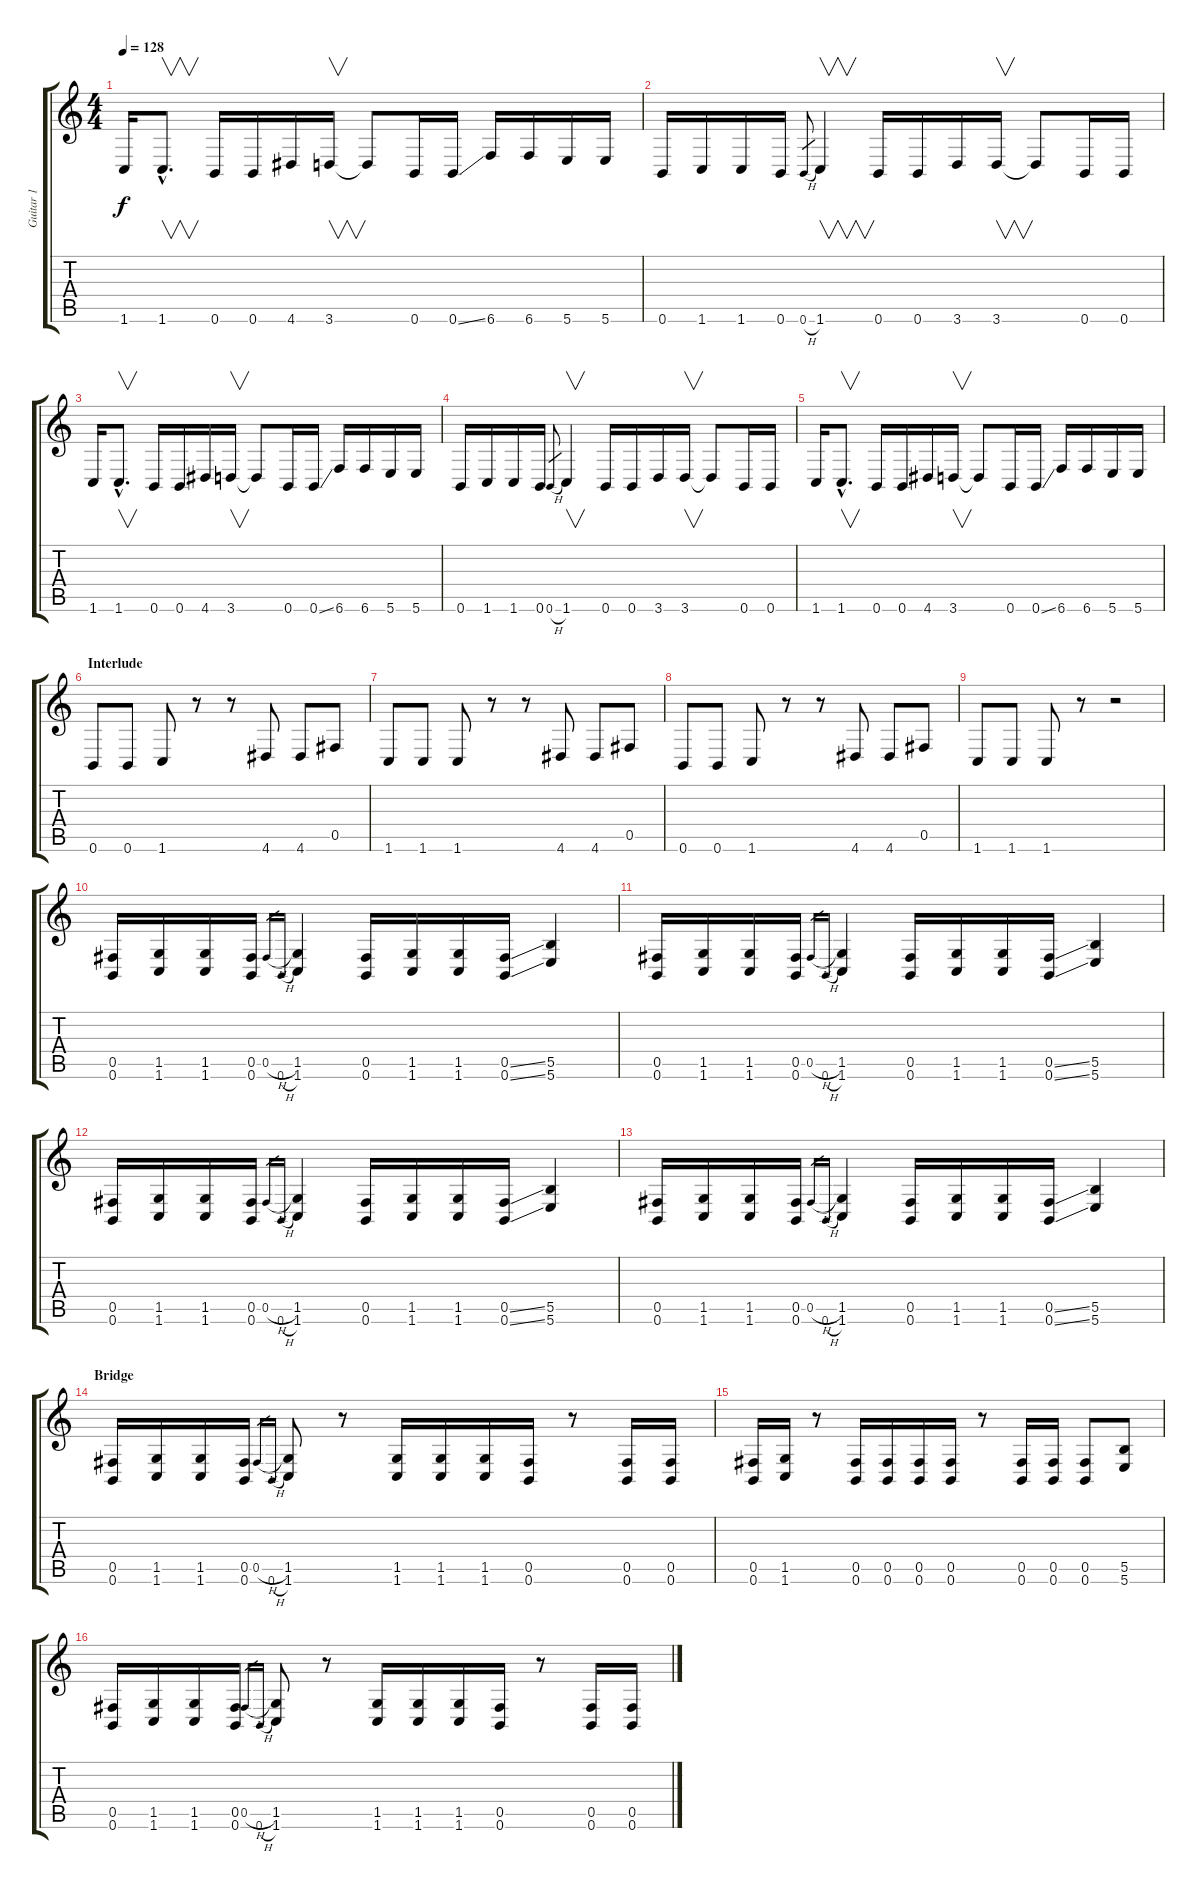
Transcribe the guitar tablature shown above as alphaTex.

\track ("Guitar 1" "Guitar 1") {instrument distortionguitar}
\staff {score tabs}
\tuning (Db4 Ab3 E3 B2 Gb2 B1) {hide}
\ts (4 4)
\tempo 128
\clef g2
\ks c
1.6.16{dy f} 1.6{hac}.8{v d} 0.6.16 0.6.16 4.6.16 3.6.16{v} 3.6{t}.8 0.6.16 0.6{ss}.16 6.6.16 6.6.16 5.6.16 5.6.16 |
0.6.16 1.6.16 1.6.16 0.6.16 0.6{h}.8{gr} 1.6.4{v} 0.6.16 0.6.16 3.6.16 3.6.16{v} 3.6{t}.8 0.6.16 0.6.16 |
1.6.16 1.6{hac}.8{v d} 0.6.16 0.6.16 4.6.16 3.6.16{v} 3.6{t}.8 0.6.16 0.6{ss}.16 6.6.16 6.6.16 5.6.16 5.6.16 |
0.6.16 1.6.16 1.6.16 0.6.16 0.6{h}.8{gr} 1.6.4{v} 0.6.16 0.6.16 3.6.16 3.6.16{v} 3.6{t}.8 0.6.16 0.6.16 |
1.6.16 1.6{hac}.8{v d} 0.6.16 0.6.16 4.6.16 3.6.16{v} 3.6{t}.8 0.6.16 0.6{ss}.16 6.6.16 6.6.16 5.6.16 5.6.16 |
\section ("" "Interlude")
0.6.8 0.6.8 1.6.8 r.8 r.8 4.6.8 4.6.8 0.5.8 |
1.6.8 1.6.8 1.6.8 r.8 r.8 4.6.8 4.6.8 0.5.8 |
0.6.8 0.6.8 1.6.8 r.8 r.8 4.6.8 4.6.8 0.5.8 |
1.6.8 1.6.8 1.6.8 r.8 r.2 |
(0.5 0.6).16 (1.5 1.6).16 (1.5 1.6).16 (0.5 0.6).16 0.5{h}.16{gr} 0.6{h}.16{gr} (1.5 1.6).4 (0.5 0.6).16 (1.5 1.6).16 (1.5 1.6).16 (0.5{ss} 0.6{ss}).16 (5.5 5.6).4 |
(0.5 0.6).16 (1.5 1.6).16 (1.5 1.6).16 (0.5 0.6).16 0.5{h}.16{gr} 0.6{h}.16{gr} (1.5 1.6).4 (0.5 0.6).16 (1.5 1.6).16 (1.5 1.6).16 (0.5{ss} 0.6{ss}).16 (5.5 5.6).4 |
(0.5 0.6).16 (1.5 1.6).16 (1.5 1.6).16 (0.5 0.6).16 0.5{h}.16{gr} 0.6{h}.16{gr} (1.5 1.6).4 (0.5 0.6).16 (1.5 1.6).16 (1.5 1.6).16 (0.5{ss} 0.6{ss}).16 (5.5 5.6).4 |
(0.5 0.6).16 (1.5 1.6).16 (1.5 1.6).16 (0.5 0.6).16 0.5{h}.16{gr} 0.6{h}.16{gr} (1.5 1.6).4 (0.5 0.6).16 (1.5 1.6).16 (1.5 1.6).16 (0.5{ss} 0.6{ss}).16 (5.5 5.6).4 |
\section ("" "Bridge")
(0.5 0.6).16 (1.5 1.6).16 (1.5 1.6).16 (0.5 0.6).16 0.5{h}.16{gr} 0.6{h}.16{gr} (1.5 1.6).8 r.8 (1.5 1.6).16 (1.5 1.6).16 (1.5 1.6).16 (0.5 0.6).16 r.8 (0.5 0.6).16 (0.5 0.6).16 |
(0.5 0.6).16 (1.5 1.6).16 r.8 (0.5 0.6).16 (0.5 0.6).16 (0.5 0.6).16 (0.5 0.6).16 r.8 (0.5 0.6).16 (0.5 0.6).16 (0.5 0.6).8 (5.5 5.6).8 |
(0.5 0.6).16 (1.5 1.6).16 (1.5 1.6).16 (0.5 0.6).16 0.5{h}.16{gr} 0.6{h}.16{gr} (1.5 1.6).8 r.8 (1.5 1.6).16 (1.5 1.6).16 (1.5 1.6).16 (0.5 0.6).16 r.8 (0.5 0.6).16 (0.5 0.6).16
